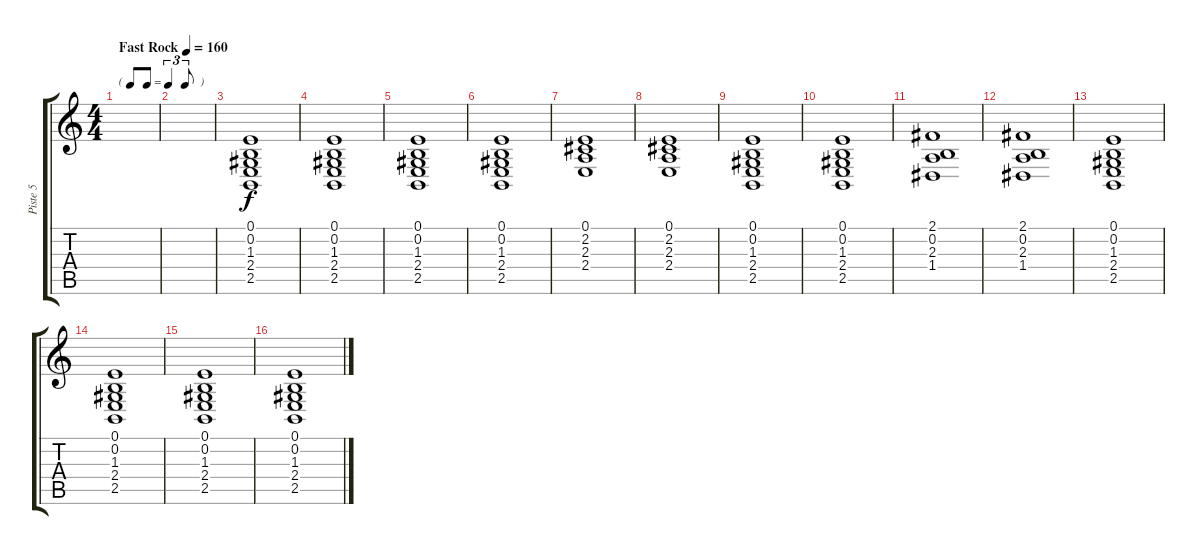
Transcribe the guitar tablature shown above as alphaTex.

\track ("Piste 5" "Piste 5") {instrument stringensemble1}
\staff {score tabs}
\tuning (E4 B3 G3 D3 A2 E2) {hide}
\ts (4 4)
\tf triplet8th
\tempo (160 "Fast Rock")
\clef g2
\ks c
|
|
(0.1 0.2 1.3 2.4 2.5).1 |
(0.1 0.2 1.3 2.4 2.5).1 |
(0.1 0.2 1.3 2.4 2.5).1 |
(0.1 0.2 1.3 2.4 2.5).1 |
(0.1 2.2 2.3 2.4).1 |
(0.1 2.2 2.3 2.4).1 |
(0.1 0.2 1.3 2.4 2.5).1 |
(0.1 0.2 1.3 2.4 2.5).1 |
(2.1 0.2 2.3 1.4).1 |
(2.1 0.2 2.3 1.4).1 |
(0.1 0.2 1.3 2.4 2.5).1 |
(0.1 0.2 1.3 2.4 2.5).1 |
(0.1 0.2 1.3 2.4 2.5).1 |
(0.1 0.2 1.3 2.4 2.5).1
